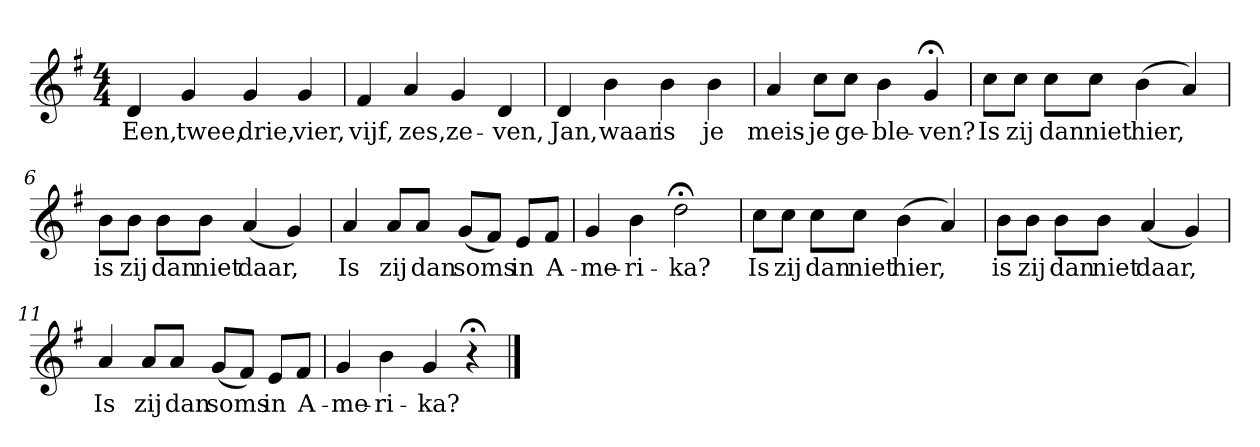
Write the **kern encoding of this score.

**kern	**text
*part1	*part1
*staff1	*staff1
*k[f#]	*
*G:	*
*M4/4	*
*MM120	*
=1	=1
4d	Een,
4g	twee,
4g	drie,
4g	vier,
=2	=2
4f#	vijf,
4a	zes,
4g	ze-
4d	-ven,
=3	=3
4d	Jan,
4b	waar
4b	is
4b	je
=4	=4
4a	meis-
8ccL	-je
8ccJ	ge-
4b	-ble-
4g;<	-ven?
=5	=5
8ccL	Is
8ccJ	zij
8ccL	dan
8ccJ	niet
(4b	hier,
4a)	.
=6	=6
8bL	is
8bJ	zij
8bL	dan
8bJ	niet
(4a	daar,
4g)	.
=7	=7
4a	Is
8aL	zij
8aJ	dan
(8gL	soms
8f#J)	.
8eL	in
8f#J	A-
=8	=8
4g	-me-
4b	-ri-
2dd;<	-ka?
=9	=9
8ccL	Is
8ccJ	zij
8ccL	dan
8ccJ	niet
(4b	hier,
4a)	.
=10	=10
8bL	is
8bJ	zij
8bL	dan
8bJ	niet
(4a	daar,
4g)	.
=11	=11
4a	Is
8aL	zij
8aJ	dan
(8gL	soms
8f#J)	.
8eL	in
8f#J	A-
=12	=12
4g	-me-
4b	-ri-
4g	-ka?
4r;<	.
==	==
*-	*-
